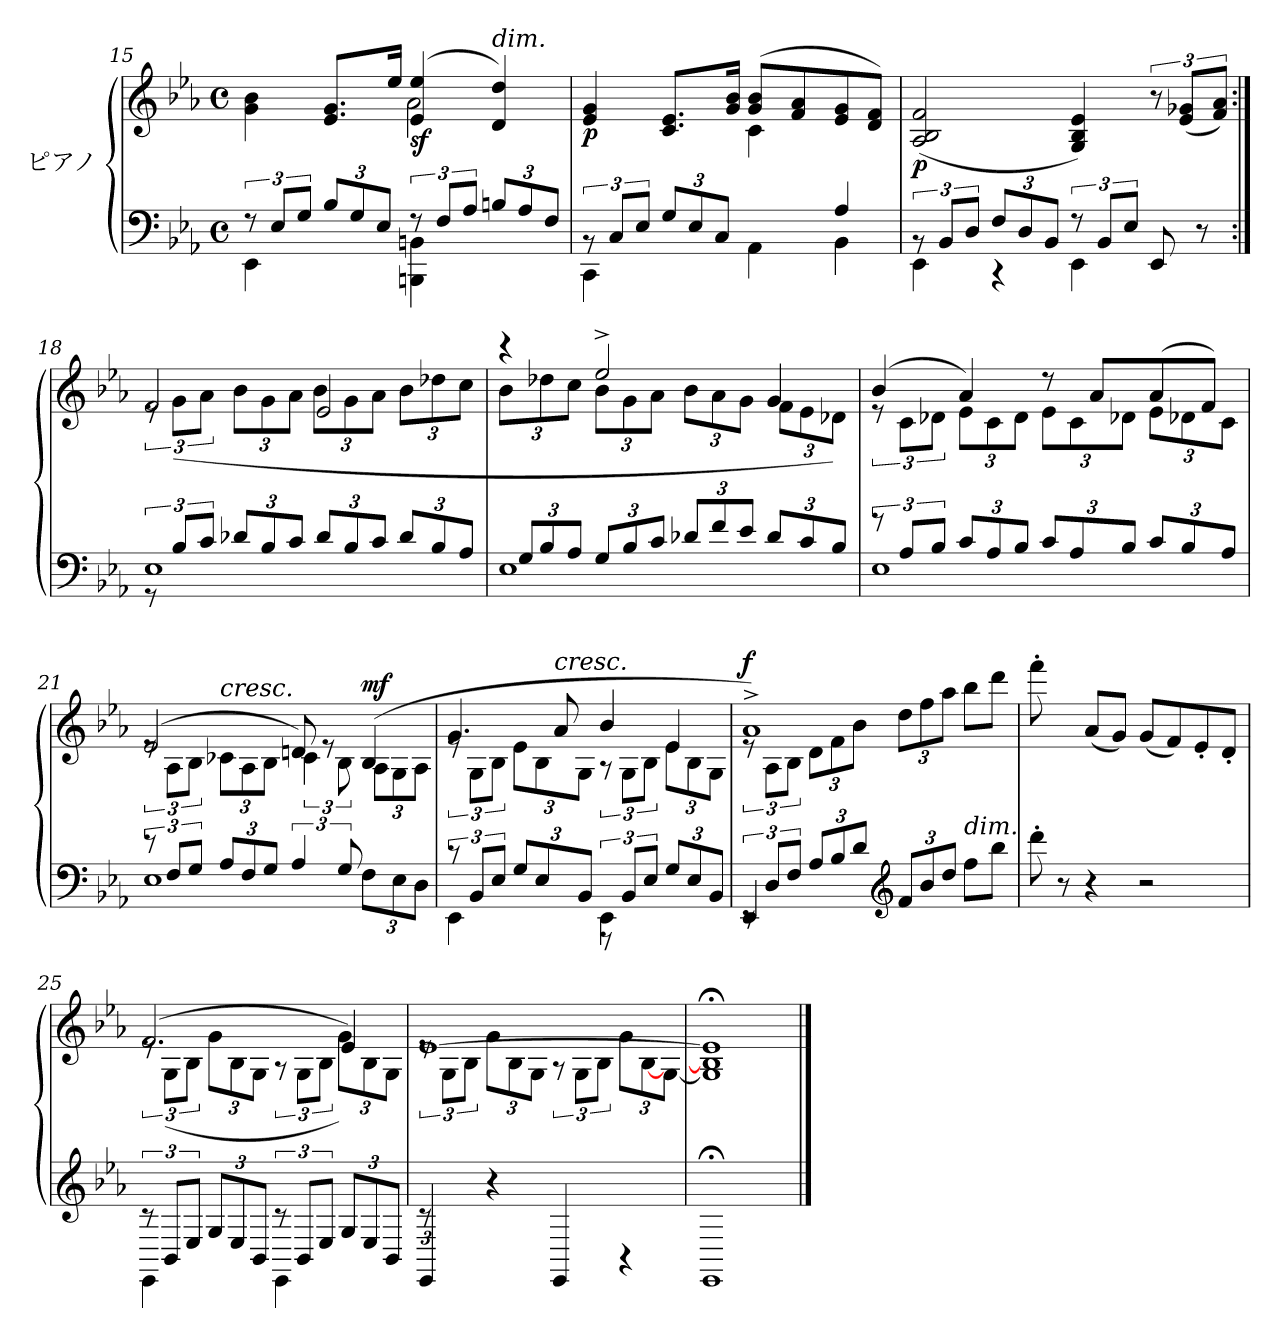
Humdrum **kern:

**kern	**kern	**dynam
*part1	*part1	*part1
*staff2	*staff1	*staff1/2
*I"ピアノ	*	*
!!LO:LB:g=z
*clefF4	*clefG2	*
*k[b-e-a-]	*k[b-e-a-]	*
*M4/4	*M4/4	*
*met(c)	*met(c)	*
=15	=15	=15
*^	*^	*
12rF	4EE-i\	2ryy	4g\ 4b-i\	.
12E-i/L	.	.	.	.
12G/J	.	.	.	.
12B-i/L	4ryy	.	8.e-i/ 8.g/L	.
12G/	.	.	.	.
12E-i/J	.	.	.	.
.	.	.	16ee-i/Jk	.
!	!	!	!	!LO:DY:b
12rF	4BBBn\ 4BBn\	(>4e-i/ 4ee-i/	2a-i\	sf
12F/L	.	.	.	.
12A-i/J	.	.	.	.
*Xbrackettup	*	*	*	*
!	!	!LO:TX:a:i:t=dim.	!	!
12Bn/L	4ryy	4d/ 4dd/)	.	.
12A-i/	.	.	.	.
12F/J	.	.	.	.
=16	=16	=16	=16	=16
*brackettup	*	*	*	*
!	!	!	!	!LO:DY:b
12rBB	4CC\	2ryy	4e-i/ 4g/	p
12C/L	.	.	.	.
12E-i/J	.	.	.	.
12G/L	4ryy	.	8.c/ 8.e-i/L	.
12E-i/	.	.	.	.
12C/J	.	.	.	.
.	.	.	16g/ 16b-i/Jk	.
12rFyy	4AA-i\	(>8g/ 8b-i/L	4c\	.
12ryy	.	.	.	.
.	.	8f/ 8a-i/	.	.
12ryy	.	.	.	.
4A-i/	4BB-i\	8e-i/ 8g/	4ryy	.
.	.	8d/ 8f/J)	.	.
*	*	*v	*v	*
=17	=17	=17	=17
!	!	!	!LO:DY:b
12rBB	4EE-i\	(>2A-i/ 2B-i/ 2f/	p
12BB-i/L	.	.	.
12D/J	.	.	.
*Xbrackettup	*	*	*
12F/L	4r	.	.
12D/	.	.	.
12BB-i/J	.	.	.
*brackettup	*	*	*
12r	4EE-i\	4G/ 4B-i/ 4e-i/)	.
12BB-i/L	.	.	.
12E-i/J	.	.	.
8EE-i/	4ryy	12r	.
.	.	(>12e-i/ 12g-Xi/L	.
8r	.	.	.
.	.	12f/ 12a-i/J)	.
!!LO:PB:g=z
=18:|!	=18:|!	=18:|!	=18:|!
*	*	*^	*
1E-i	12rGG	2f/	12re	.
.	12B-i/L	.	(<12g\L	.
.	12c/J	.	12a-i\J	.
*	*Xbrackettup	*	*Xbrackettup	*
.	12d-Xi/L	.	12b-i\L	.
.	12B-i/	.	12g\	.
.	12c/J	.	12a-i\J	.
.	12d-i/L	2e-i/	12b-i\L	.
.	12B-i/	.	12g\	.
.	12c/J	.	12a-i\J	.
.	12d-i/L	.	12b-i\L	.
.	12B-i/	.	12dd-Xi\	.
.	12A-i/J	.	12cc\J	.
=19	=19	=19	=19	=19
1E-i	12G/L	4r	12b-i\L	.
.	12B-i/	.	12dd-Xi\	.
.	12A-i/J	.	12cc\J	.
.	12G/L	2ee-^i/	12b-i\L	.
.	12B-i/	.	12g\	.
.	12c/J	.	12a-i\J	.
.	12d-Xi/L	.	12b-i\L	.
.	12f/	.	12a-i\	.
.	12e-i/J	.	12g\J	.
.	12d-i/L	4g/	12f\L	.
.	12c/	.	12e-i\	.
.	12B-i/J	.	12d-Xi\J)	.
=20	=20	=20	=20	=20
*	*brackettup	*	*brackettup	*
1E-i	12rg	(>4b-i/	12re	.
.	12A-i/L	.	12c\L	.
.	12B-i/J	.	12d-Xi\J	.
*	*Xbrackettup	*	*Xbrackettup	*
.	12c/L	4a-i/)	12e-i\L	.
.	12A-i/	.	12c\	.
.	12B-i/J	.	12d-i\J	.
.	12c/L	8r	12e-i\L	.
.	12A-i/	.	12c\	.
.	.	8a-i/L	.	.
.	12B-i/J	.	12d-Xi\J	.
.	12c/L	(>8a-i/	12e-i\L	.
.	12B-i/	.	12d-Xi\	.
.	.	8f/J)	.	.
.	12A-i/J	.	12c\J	.
!!LO:LB:g=z	!!
=21	=21	=21	=21	=21
*	*brackettup	*	*brackettup	*
1E-i	12re	(>2e-i/	12re	.
.	12F/L	.	12A-i\L	.
.	12G/J	.	12B-i\J	.
*	*Xbrackettup	*	*Xbrackettup	*
!	!	!	!LO:TX:a:i:t=cresc.	!
.	12A-i/L	.	12c-X\L	.
.	12F/	.	12A-i\	.
.	12G/J	.	12B-i\J	.
*	*brackettup	*	*brackettup	*
.	6A-i/	8dn/)	6c-\	.
.	.	8re	.	.
.	12G/	.	12B-i\	.
*	*Xbrackettup	*	*Xbrackettup	*
!	!	!	!	!LO:DY:a
.	12F\L	(>4B-i/	12A-i\L	mf
.	12E-i\	.	12G\	.
.	12D\J	.	12A-i\J	.
=22	=22	=22	=22	=22
*	*brackettup	*	*brackettup	*
4EE-i\	12rc	4.g/	12re	.
.	12BB-i/L	.	12G\L	.
.	12E-i/J	.	12B-i\J	.
*	*Xbrackettup	*	*Xbrackettup	*
4rFFFyy	12G/L	.	12e-i\L	.
.	12E-i/	.	12B-i\	.
!	!	!LO:TX:a:i:t=cresc.	!	!
.	.	8a-i/	.	.
.	12BB-i/J	.	12G\J	.
*	*brackettup	*	*brackettup	*
4EE-i\	12r	4b-i/	12r	.
.	12BB-i/L	.	12G\L	.
.	12E-i/J	.	12B-i\J	.
*	*Xbrackettup	*	*Xbrackettup	*
4rFFFyy	12G/L	4e-i/	12e-\L	.
.	12E-i/	.	12B-i\	.
.	12BB-i/J	.	12G\J	.
=23	=23	=23	=23	=23
*	*brackettup	*	*brackettup	*
!	!	!	!	!LO:DY:a
4EE-i/	12rEE	1a-^i)	12re	f
.	12D/L	.	12A-i\L	.
.	12F/J	.	12B-i\J	.
*	*Xbrackettup	*	*Xbrackettup	*
4rAAAyy	12A-i/L	.	12d\L	.
.	12B-i/	.	12f\	.
.	12d/J	.	12b-i\J	.
*clefG2	*	*	*	*
2rDyy	12f/L	.	12dd\L	.
.	12b-i/	.	12ff\	.
.	12dd/J	.	12aa-i\J	.
!	!LO:TX:a:i:t=dim.	!	!	!
.	8ff\L	.	8bb-i\L	.
.	8bb-i\J	.	8ddd\J	.
*v	*v	*	*	*
*	*v	*v	*
!!LO:LB:g=z
=24	=24	=24
8ddd'\	8fff'\	.
8r	8ryy	.
4r	(<8a-i/L	.
.	8g/J)	.
2r	(<8g/L	.
.	8f/)	.
.	8e-'i/	.
.	8d'/J	.
=25	=25	=25
*^	*^	*
*	*brackettup	*	*brackettup	*
4EE-i\	12rc	(>2.f/	12re	.
.	12BB-i/L	.	(<12G\L	.
.	12E-i/J	.	12B-i\J	.
*	*Xbrackettup	*	*Xbrackettup	*
4rFFFyy	12G/L	.	12g\L	.
.	12E-i/	.	12B-i\	.
.	12BB-i/J	.	12G\J	.
*	*brackettup	*	*brackettup	*
4EE-i\	12rc	.	12r	.
.	12BB-i/L	.	12G\L	.
.	12E-i/J	.	12B-i\J	.
*	*Xbrackettup	*	*Xbrackettup	*
4rFFFyy	12G/L	4e-i/)	12g\L)	.
.	12E-i/	.	12B-i\	.
.	12BB-i/J	.	12G\J	.
=26	=26	=26	=26	=26
*	*	*	*brackettup	*
4EE-i/	12rc	[1e-i	12re	.
.	12%11ryy	.	12G\L	.
.	.	.	12B-i\J	.
*	*	*	*Xbrackettup	*
4r	.	.	12g\L	.
.	.	.	12B-i\	.
.	.	.	12G\J	.
*	*	*	*brackettup	*
4EE-i/	.	.	12r	.
.	.	.	12G\L	.
.	.	.	12B-i\J	.
*	*	*	*Xbrackettup	*
4rBB	.	.	12g\L	.
.	.	.	[12B-i\	.
.	.	.	[12G\J	.
*v	*v	*	*	*
*	*v	*v	*
=27	=27	=27
1EE-;i	1G];< 1B-i];< 1e-];<	.
==	==	==
*-	*-	*-
